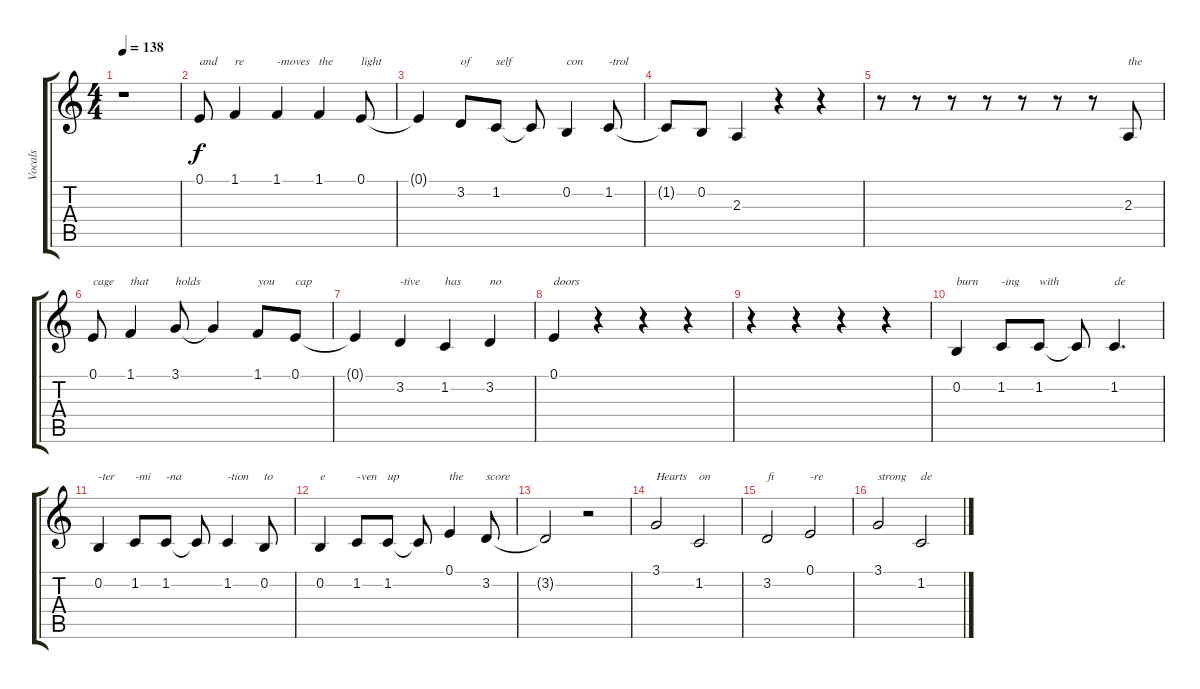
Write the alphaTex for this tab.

\track ("Vocals" "Vocals") {instrument tenorsax}
\staff {score tabs}
\tuning (E4 B3 G3 D3 A2 E2) {hide}
\ts (4 4)
\tempo 138
\clef g2
\ks c
r.1{dy f} |
0.1.8{txt "and"} 1.1.4{txt "re"} 1.1.4{txt "-moves"} 1.1.4{txt "the"} 0.1.8{txt "light"} |
0.1{t}.4 3.2.8{txt "of"} 1.2.8{txt "self"} 1.2{t}.8 0.2.4{txt "con"} 1.2.8{txt "-trol"} |
1.2{t}.8 0.2.8 2.3.4 r.4 r.4 |
r.8 r.8 r.8 r.8 r.8 r.8 r.8 2.3.8{txt "the"} |
0.1.8{txt "cage"} 1.1.4{txt "that"} 3.1.8{txt "holds"} 3.1{t}.4 1.1.8{txt "you"} 0.1.8{txt "cap"} |
0.1{t}.4 3.2.4{txt "-tive"} 1.2.4{txt "has"} 3.2.4{txt "no"} |
0.1.4{txt "doors"} r.4 r.4 r.4 |
r.4 r.4 r.4 r.4 |
0.2.4{txt "burn"} 1.2.8{txt "-ing"} 1.2.8{txt "with"} 1.2{t}.8 1.2.4{d txt "de"} |
0.2.4{txt "-ter"} 1.2.8{txt "-mi"} 1.2.8{txt "-na"} 1.2{t}.8 1.2.4{txt "-tion"} 0.2.8{txt "to"} |
0.2.4{txt "e"} 1.2.8{txt "-ven"} 1.2.8{txt "up"} 1.2{t}.8 0.1.4{txt "the"} 3.2.8{txt "score"} |
3.2{t}.2 r.2 |
3.1.2{txt "Hearts"} 1.2.2{txt "on"} |
3.2.2{txt "fi"} 0.1.2{txt "-re"} |
3.1.2{txt "strong"} 1.2.2{txt "de"}
